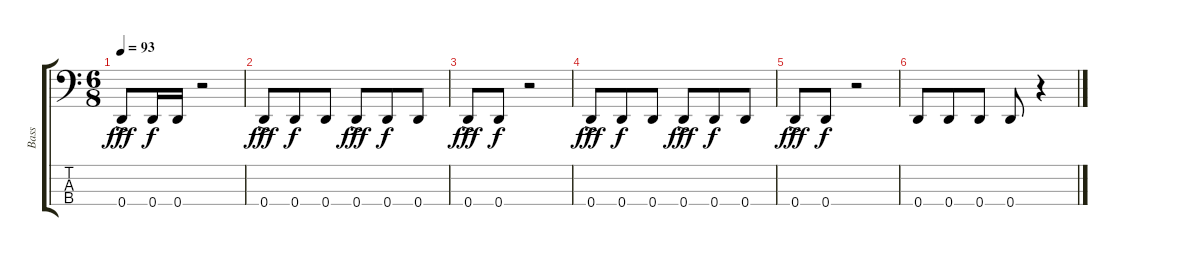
\track ("Bass" "Bass") {instrument electricbassfinger}
\staff {score tabs}
\tuning (G2 D2 A1 D1) {hide}
\ts (6 8)
\tempo 93
\clef f4
\ks c
0.4{ac}.8{dy fff} 0.4.16{dy f} 0.4.16 r.2 |
0.4{ac}.8{dy fff} 0.4.8{dy f} 0.4.8 0.4{ac}.8{dy fff} 0.4.8{dy f} 0.4.8 |
0.4{ac}.8{dy fff} 0.4.8{dy f} r.2 |
0.4{ac}.8{dy fff} 0.4.8{dy f} 0.4.8 0.4{ac}.8{dy fff} 0.4.8{dy f} 0.4.8 |
0.4{ac}.8{dy fff} 0.4.8{dy f} r.2 |
0.4.8 0.4.8 0.4.8 0.4.8 r.4
